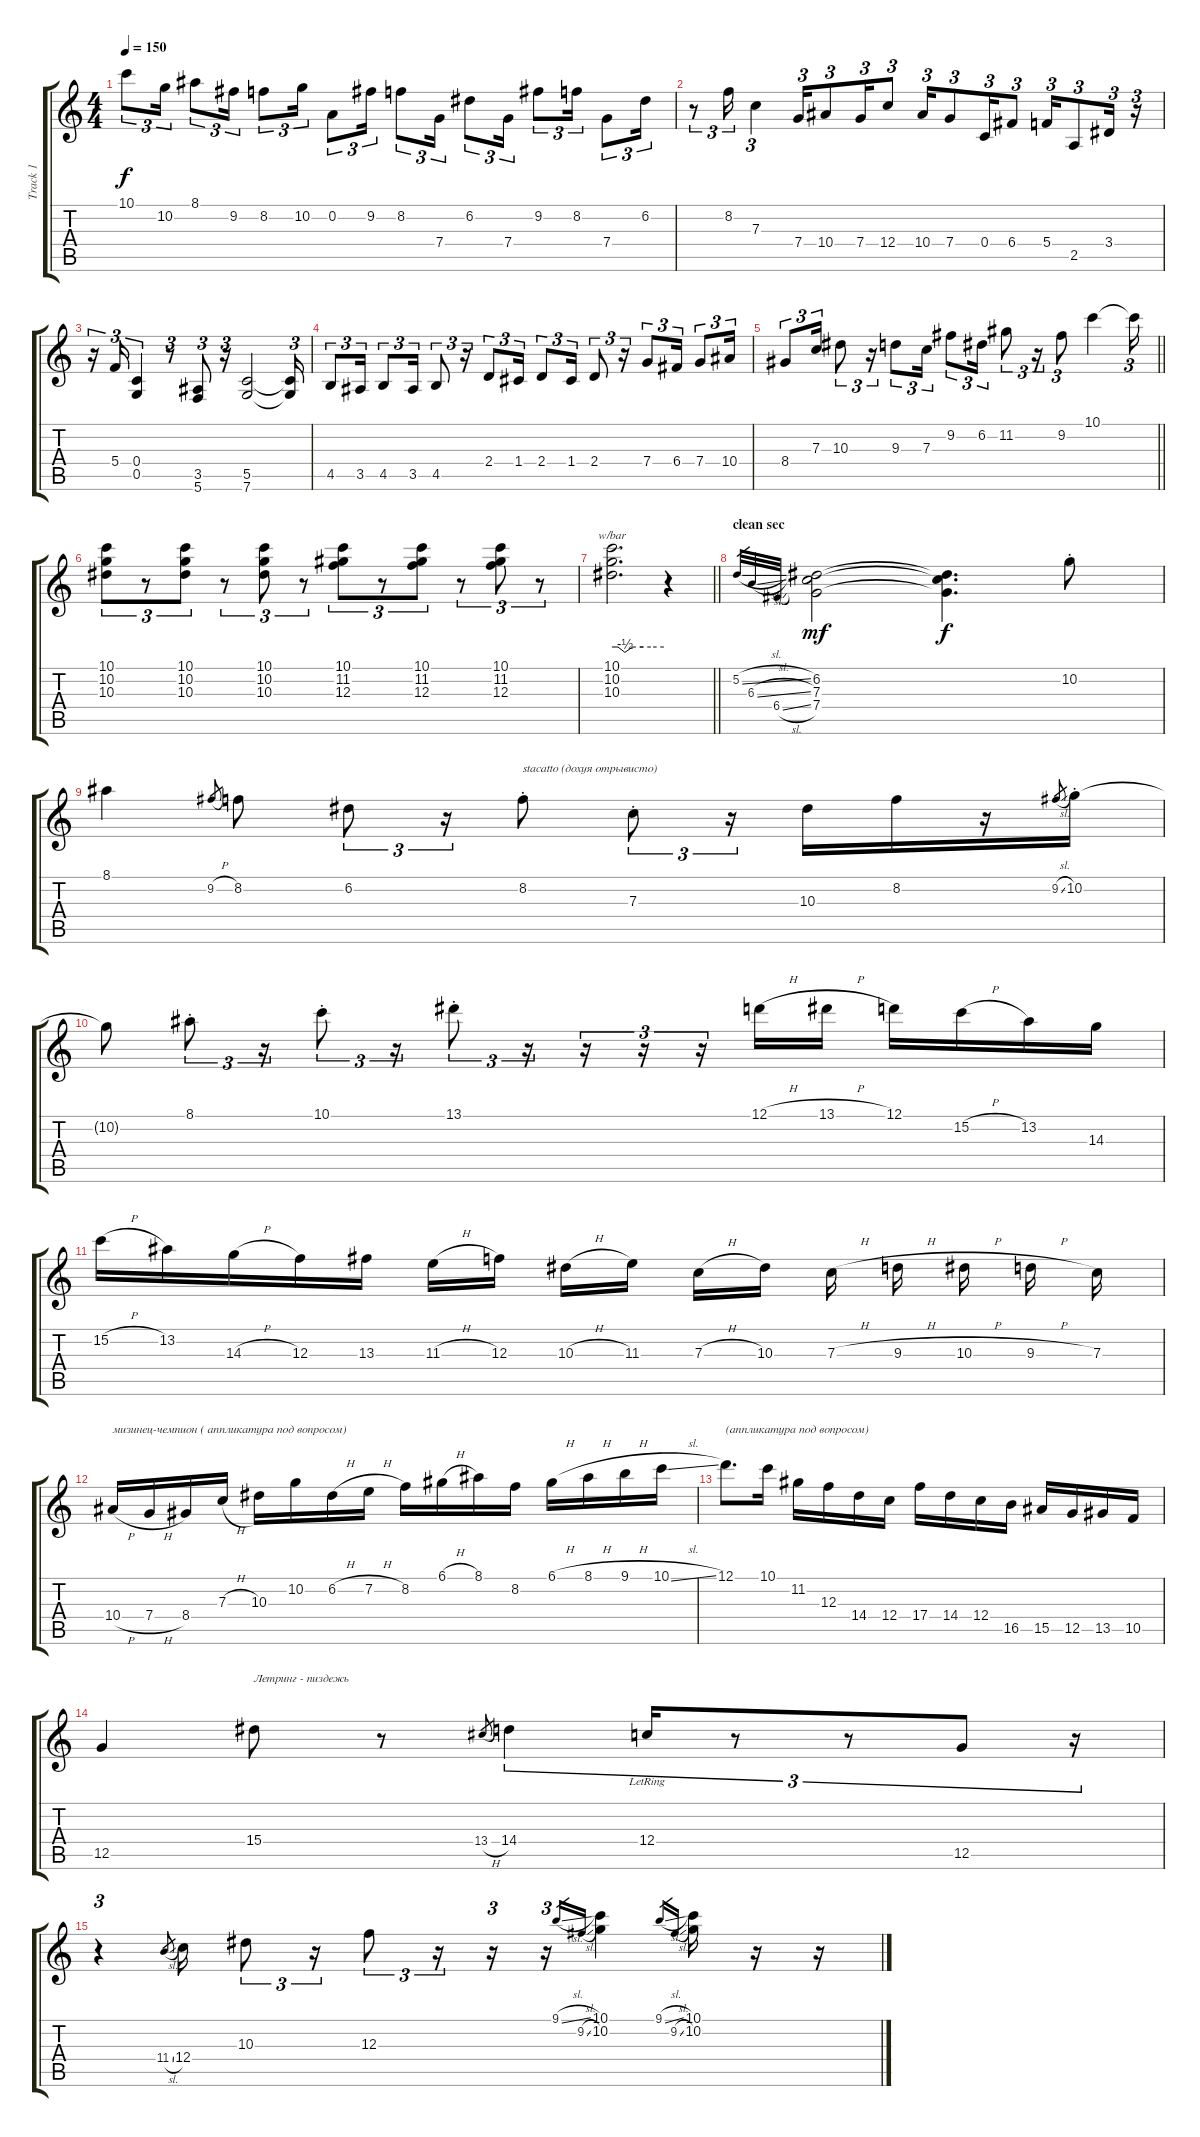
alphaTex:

\track ("Track 1" "Track 1") {instrument overdrivenguitar}
\staff {score tabs}
\tuning (D4 A3 F3 C3 G2 C2) {hide}
\ts (4 4)
\tempo 150
\clef g2
\ks c
10.1.8{tu (3 2) dy f} 10.2.16{tu (3 2)} 8.1.8{tu (3 2)} 9.2.16{tu (3 2)} 8.2.8{tu (3 2)} 10.2.16{tu (3 2)} 0.2.8{tu (3 2)} 9.2.16{tu (3 2)} 8.2.8{tu (3 2)} 7.4.16{tu (3 2)} 6.2.8{tu (3 2)} 7.4.16{tu (3 2)} 9.2.8{tu (3 2)} 8.2.16{tu (3 2)} 7.4.8{tu (3 2)} 6.2.16{tu (3 2)} |
r.8{tu (3 2)} 8.2.16{tu (3 2)} 7.3.4{tu (3 2)} 7.4.16{tu (3 2)} 10.4.8{tu (3 2)} 7.4.16{tu (3 2)} 12.4.8{tu (3 2)} 10.4.16{tu (3 2)} 7.4.8{tu (3 2)} 0.4.16{tu (3 2)} 6.4.8{tu (3 2)} 5.4.16{tu (3 2)} 2.5.8{tu (3 2)} 3.4.16{tu (3 2)} r.16{tu (3 2)} |
r.16{tu (3 2)} 5.4.16{tu (3 2)} (0.4 0.5).4{tu (3 2)} r.8{tu (3 2)} (3.5 5.6).8{tu (3 2)} r.16{tu (3 2)} (5.5 7.6).2 (5.5{t} 7.6{t}).16{tu (3 2)} |
4.5.8{tu (3 2)} 3.5.16{tu (3 2)} 4.5.8{tu (3 2)} 3.5.16{tu (3 2)} 4.5.8{tu (3 2)} r.16{tu (3 2)} 2.4.8{tu (3 2)} 1.4.16{tu (3 2)} 2.4.8{tu (3 2)} 1.4.16{tu (3 2)} 2.4.8{tu (3 2)} r.16{tu (3 2)} 7.4.8{tu (3 2)} 6.4.16{tu (3 2)} 7.4.8{tu (3 2)} 10.4.16{tu (3 2)} |
\barLineRight lightlight
8.4.8{tu (3 2)} 7.3.16{tu (3 2)} 10.3.8{tu (3 2)} r.16{tu (3 2)} 9.3.8{tu (3 2)} 7.3.16{tu (3 2)} 9.2.8{tu (3 2)} 6.2.16{tu (3 2)} 11.2.8{tu (3 2)} r.16{tu (3 2)} 9.2.8{tu (3 2)} 10.1.4 10.1{t}.16{tu (3 2)} |
(10.1 10.2 10.3).8{tu (3 2)} r.8{tu (3 2)} (10.1 10.2 10.3).8{tu (3 2)} r.8{tu (3 2)} (10.1 10.2 10.3).8{tu (3 2)} r.8{tu (3 2)} (10.1 11.2 12.3).8{tu (3 2)} r.8{tu (3 2)} (10.1 11.2 12.3).8{tu (3 2)} r.8{tu (3 2)} (10.1 11.2 12.3).8{tu (3 2)} r.8{tu (3 2)} |
\barLineRight lightlight
(10.1 10.2 10.3).2{d tbe (custom default 0 0 7 0 15 -2 24 0 36 0 45 0 60 0)} r.4{instrument electricguitarjazz} |
\section ("" "clean sec")
5.2{sl}.32{gr} 6.3{sl}.32{gr} 6.4{sl}.32{gr} (6.2 7.3 7.4).2{dy mf} (6.2{t} 7.3{t} 7.4{t}).4{d dy f} 10.2{st}.8 |
8.1.4 9.2{h}.8{gr} 8.2.8 6.2.8{tu (3 2)} r.16{tu (3 2)} 8.2{st}.8{txt "stacatto (дохуя отрывисто)"} 7.3{st}.8{tu (3 2)} r.16{tu (3 2)} 10.3.16 8.2.16 r.16 9.2{sl}.8{gr} 10.2{st}.16 |
10.2{t}.8 8.1{st}.8{tu (3 2)} r.16{tu (3 2)} 10.1{st}.8{tu (3 2)} r.16{tu (3 2)} 13.1{st}.8{tu (3 2)} r.16{tu (3 2)} r.16{tu (3 2)} r.16{tu (3 2)} r.16{tu (3 2)} 12.1{h}.16 13.1{h}.16 12.1.16 15.2{h}.16 13.2.16 14.3.16 |
15.2{h}.16{beam merge} 13.2.16{beam merge} 14.3{h}.16{beam merge} 12.3.16{beam merge} 13.3.16{beam split} 11.3{h}.16{beam merge} 12.3.16{beam split} 10.3{h}.16{beam merge} 11.3.16{beam split} 7.3{h}.16{beam merge} 10.3.16{beam split} 7.3{h}.16 9.3{h}.16{beam split} 10.3{h}.16{beam split} 9.3{h}.16{beam split} 7.3.16 |
10.4{h}.16{txt "мизинец-чемпион ( аппликатура под вопросом)"} 7.4{h}.16 8.4.16 7.3{h}.16 10.3.16 10.2.16 6.2{h}.16 7.2{h}.16 8.2.16 6.1{h}.16 8.1.16 8.2.16 6.1{h}.16 8.1{h}.16 9.1{h}.16 10.1{sl}.16 |
12.1.8{d txt "(аппликатура под вопросом)"} 10.1.16 11.2.16 12.3.16 14.4.16 12.4.16 17.4.16 14.4.16 12.4.16 16.5.16 15.5.16 12.5.16 13.5.16 10.5.16 |
12.5.4 15.4.8{txt "Летринг - пиздежь"} r.8 13.4{h}.8{gr} 14.4.4{tu (3 2)} 12.4{lr}.16{tu (3 2)} r.8{tu (3 2)} r.8{tu (3 2)} 12.5.8{tu (3 2)} r.16{tu (3 2)} |
r.4{tu (3 2)} 11.4{sl}.8{gr} 12.4.16 10.3.8{tu (3 2)} r.16{tu (3 2)} 12.3.8{tu (3 2)} r.16{tu (3 2)} r.16{tu (3 2)} r.16{tu (3 2)} 9.1{sl}.16{gr} 9.2{sl}.16{gr} (10.1 10.2).4 9.1{sl}.16{gr} 9.2{sl}.16{gr} (10.1 10.2).16 r.16 r.16
